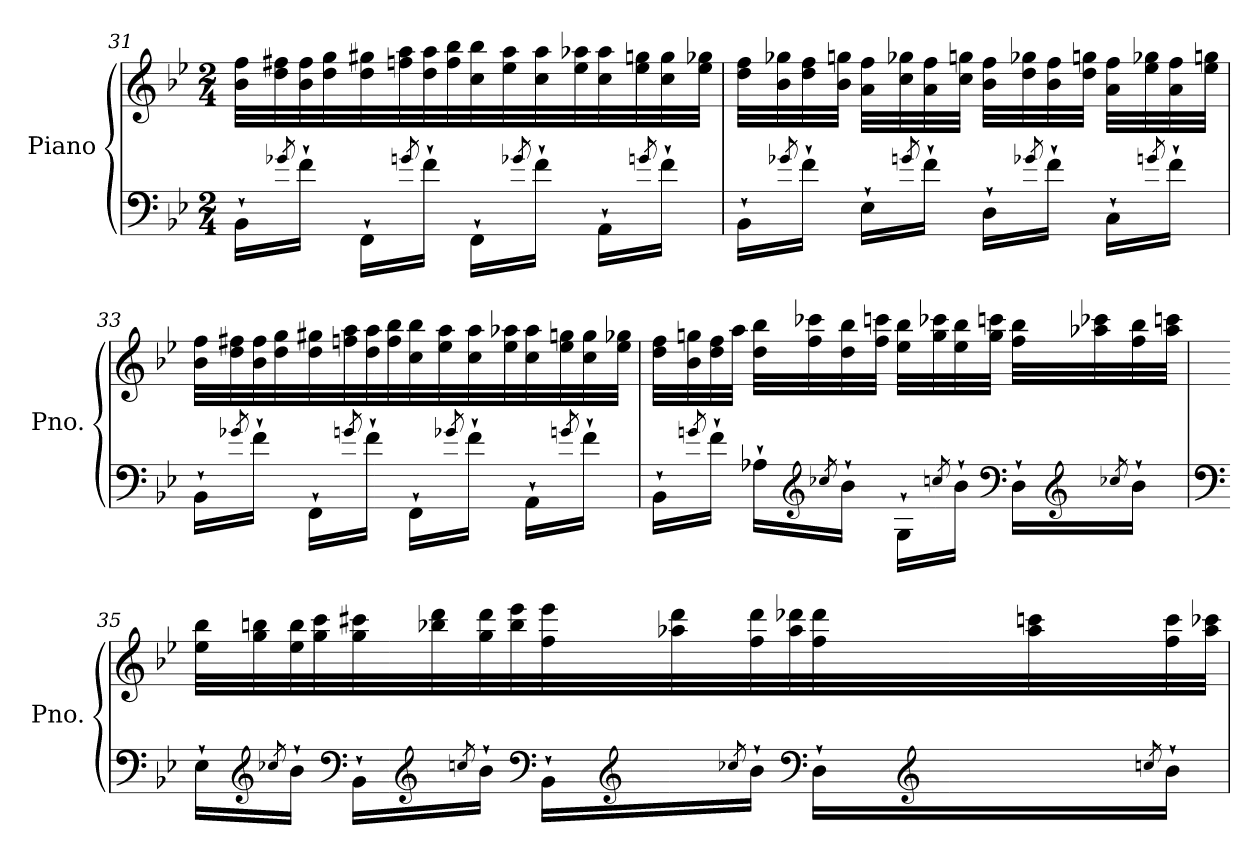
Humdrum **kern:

**kern	**kern
*part1	*part1
*staff2	*staff1
*I"Piano	*
*I'Pno.	*
*clefF4	*clefG2
*k[b-e-]	*k[b-e-]
*M2/4	*M2/4
=31	=31
16BB-`\LL	32b-\ 32ff\LLL
.	32dd\ 32ff#X\
8qg-X/	.
16f`\JJ	32b-\ 32ff#\
.	32dd\ 32gg\
16FF`\LL	32dd\ 32gg#X\
.	32ffn\ 32aa\
8qgn/	.
16f`\JJ	32dd\ 32aa\
.	32ff\ 32bb-\
16FF`\LL	32cc\ 32bb-\
.	32ee-\ 32aa\
8qg-X/	.
16f`\JJ	32cc\ 32aa\
.	32ee-\ 32aa-X\
16AA`\LL	32cc\ 32aa-\
.	32ee-\ 32ggn\
8qgn/	.
16f`\JJ	32cc\ 32gg\
.	32ee-\ 32gg-X\JJJ
!!LO:PB:g=z
=32	=32
16BB-`\LL	32dd\ 32ff\LLL
.	32b-\ 32gg-X\
8qg-X/	.
16f`\JJ	32dd\ 32ff\
.	32b-\ 32ggn\JJJ
16E-`\LL	32a\ 32ff\LLL
.	32cc\ 32gg-X\
8qgn/	.
16f`\JJ	32a\ 32ff\
.	32cc\ 32ggn\JJJ
16D`\LL	32b-\ 32ff\LLL
.	32dd\ 32gg-X\
8qg-X/	.
16f`\JJ	32b-\ 32ff\
.	32dd\ 32ggn\JJJ
16C`\LL	32a\ 32ff\LLL
.	32ee-\ 32gg-X\
8qgn/	.
16f`\JJ	32a\ 32ff\
.	32ee-\ 32ggn\JJJ
=33	=33
16BB-`\LL	32b-\ 32ff\LLL
.	32dd\ 32ff#X\
8qg-X/	.
16f`\JJ	32b-\ 32ff#\
.	32dd\ 32gg\
16FF`\LL	32dd\ 32gg#X\
.	32ffn\ 32aa\
8qgn/	.
16f`\JJ	32dd\ 32aa\
.	32ff\ 32bb-\
16FF`\LL	32cc\ 32bb-\
.	32ee-\ 32aa\
8qg-X/	.
16f`\JJ	32cc\ 32aa\
.	32ee-\ 32aa-X\
16AA`\LL	32cc\ 32aa-\
.	32ee-\ 32ggn\
8qgn/	.
16f`\JJ	32cc\ 32gg\
.	32ee-\ 32gg-X\JJJ
!!LO:LB:g=z
=34	=34
16BB-`\LL	32dd\ 32ff\LLL
.	32b-\ 32ggn\
8qgn/	.
16f`\JJ	32dd\ 32ff\
.	32aa\JJJ
16A-X`\LL	32dd\ 32bb-\LLL
.	32ff\ 32ccc-X\
*clefG2	*
8qcc-X/	.
16b-`\JJ	32dd\ 32bb-\
.	32ff\ 32cccn\JJJ
16G`\LL	32ee-\ 32bb-\LLL
.	32gg\ 32ccc-X\
8qccn/	.
16b-`\JJ	32ee-\ 32bb-\
.	32gg\ 32cccn\JJJ
*clefF4	*
16D`\LL	32ff\ 32bb-\LLL
.	32aa-X\ 32ccc-X\
*clefG2	*
8qcc-X/	.
16b-`\JJ	32ff\ 32bb-\
.	32aa-\ 32cccn\JJJ
!!LO:LB:g=z
=35	=35
*clefF4	*
16E-`\LL	32ee-\ 32bb-\LLL
.	32gg\ 32bbn\
*clefG2	*
8qcc-X/	.
16b-`\JJ	32ee-\ 32bb\
.	32gg\ 32ccc\
*clefF4	*
16BB-`\LL	32gg\ 32ccc#X\
.	32bb-X\ 32ddd\
*clefG2	*
8qccn/	.
16b-`\JJ	32gg\ 32ddd\
.	32bb-\ 32eee-\
*clefF4	*
16BB-`\LL	32ff\ 32eee-\
.	32aa-X\ 32ddd\
*clefG2	*
8qcc-X/	.
16b-`\JJ	32ff\ 32ddd\
.	32aa-\ 32ddd-X\
*clefF4	*
16D`\LL	32ff\ 32ddd-\
.	32aa-\ 32cccn\
*clefG2	*
8qccn/	.
16b-`\JJ	32ff\ 32ccc\
.	32aa-\ 32ccc-X\JJJ
=	=
*-	*-
